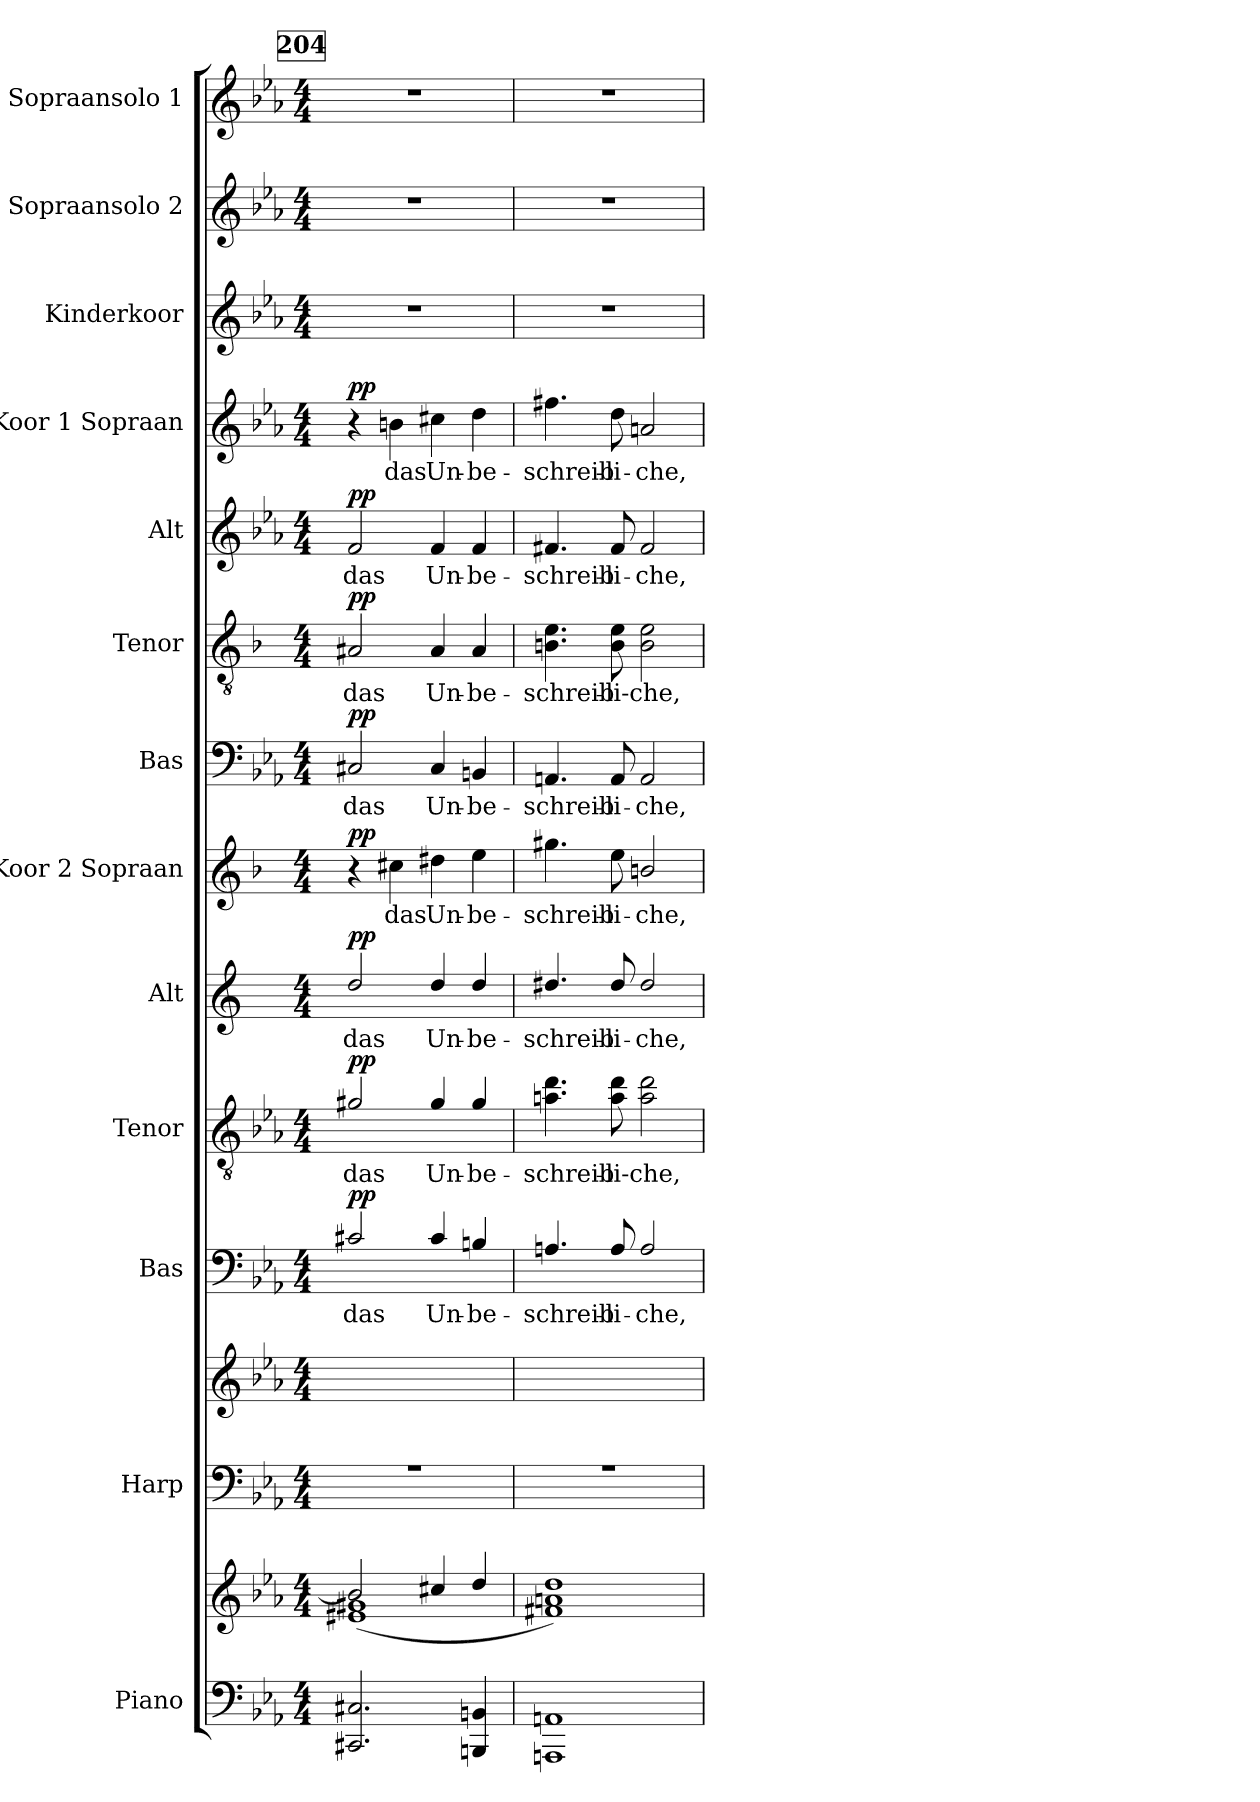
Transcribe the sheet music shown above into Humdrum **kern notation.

**kern	**kern	**kern	**kern	**kern	**text	**dynam	**kern	**text	**dynam	**kern	**text	**dynam	**kern	**text	**dynam	**kern	**text	**dynam	**kern	**text	**dynam	**kern	**text	**dynam	**kern	**text	**dynam	**kern	**kern	**kern
*part13	*part13	*part12	*part12	*part11	*part11	*part11	*part10	*part10	*part10	*part9	*part9	*part9	*part8	*part8	*part8	*part7	*part7	*part7	*part6	*part6	*part6	*part5	*part5	*part5	*part4	*part4	*part4	*part3	*part2	*part1
*staff15	*staff14	*staff13	*staff12	*staff11	*staff11	*staff11	*staff10	*staff10	*staff10	*staff9	*staff9	*staff9	*staff8	*staff8	*staff8	*staff7	*staff7	*staff7	*staff6	*staff6	*staff6	*staff5	*staff5	*staff5	*staff4	*staff4	*staff4	*staff3	*staff2	*staff1
*I"Piano	*	*I"Harp	*	*I"Bas	*	*	*I"Tenor	*	*	*I"Alt	*	*	*I"Koor 2 Sopraan	*	*	*I"Bas	*	*	*I"Tenor	*	*	*I"Alt	*	*	*I"Koor 1 Sopraan	*	*	*I"Kinderkoor	*I"Sopraansolo 2	*I"Sopraansolo 1
*I'Pno.	*	*I'Hrp.	*	*I'Bs.	*	*	*I'T.	*	*	*I'A.	*	*	*I'S.	*	*	*I'Bs.	*	*	*I'T.	*	*	*I'A.	*	*	*I'S.	*	*	*I'Kk.	*I'2.S.	*I'1. S.
*clefF4	*clefG2	*clefF4	*clefG2	*clefF4	*	*	*clefGv2	*	*	*clefG2	*	*	*clefG2	*	*	*clefF4	*	*	*clefGv2	*	*	*clefG2	*	*	*clefG2	*	*	*clefG2	*clefG2	*clefG2
*	*	*	*	*ITrd12c21	*	*	*ITrd8c14	*	*	*ITrd5c9	*	*	*ITrd1c2	*	*	*	*	*	*ITrd1c2	*	*	*	*	*	*	*	*	*	*	*
*k[b-e-a-]	*k[b-e-a-]	*k[b-e-a-]	*k[b-e-a-]	*k[b-e-a-]	*	*	*k[b-e-a-]	*	*	*k[b-e-a-]	*	*	*k[b-e-a-]	*	*	*k[b-e-a-]	*	*	*k[b-e-a-]	*	*	*k[b-e-a-]	*	*	*k[b-e-a-]	*	*	*k[b-e-a-]	*k[b-e-a-]	*k[b-e-a-]
*M4/4	*M4/4	*M4/4	*M4/4	*M4/4	*	*	*M4/4	*	*	*M4/4	*	*	*M4/4	*	*	*M4/4	*	*	*M4/4	*	*	*M4/4	*	*	*M4/4	*	*	*M4/4	*M4/4	*M4/4
!!LO:REH:place=s1:a:B:fs=14:t=204
=11	=11	=11	=11	=11	=11	=11	=11	=11	=11	=11	=11	=11	=11	=11	=11	=11	=11	=11	=11	=11	=11	=11	=11	=11	=11	=11	=11	=11	=11	=11
*	*^	*^	*	*	*	*	*	*	*	*	*	*	*	*	*	*	*	*	*	*	*	*	*	*	*	*	*	*	*	*
!	!	!	!	!	!	!	!	!LO:DY:a	!	!	!LO:DY:a	!	!	!LO:DY:a	!	!	!LO:DY:a	!	!	!LO:DY:a	!	!	!LO:DY:a	!	!	!LO:DY:a	!	!	!LO:DY:a	!	!	!
2.CC#X/ 2.C#X/	2b/]	(1e#X 1g#X	1r	1ryy	1ryy	2C#X/	das	pp	2G#X/	das	pp	2f/	das	pp	4r	.	pp	2C#X/	das	pp	2G#X/	das	pp	2f/	das	pp	4r	.	pp	1r	1r	1r
.	.	.	.	.	.	.	.	.	.	.	.	.	.	.	4bn\	das	.	.	.	.	.	.	.	.	.	.	4bn\	das	.	.	.	.
.	4cc#X/	.	.	.	.	4C#/	Un-	.	4G#/	Un-	.	4f/	Un-	.	4cc#X\	Un-	.	4C#/	Un-	.	4G#/	Un-	.	4f/	Un-	.	4cc#X\	Un-	.	.	.	.
4BBBn/ 4BBn/	4dd/	.	.	.	.	4BBn/	-be-	.	4G#/	-be-	.	4f/	-be-	.	4dd\	-be-	.	4BBn/	-be-	.	4G#/	-be-	.	4f/	-be-	.	4dd\	-be-	.	.	.	.
=12	=12	=12	=12	=12	=12	=12	=12	=12	=12	=12	=12	=12	=12	=12	=12	=12	=12	=12	=12	=12	=12	=12	=12	=12	=12	=12	=12	=12	=12	=12	=12	=12
1AAAn 1AAn	1f#X 1an 1dd)	1ryy	1r	1ryy	1ryy	4.AAn/	-schreib-	.	4.An\ 4.d\	-schreib-	.	4.f#X/	-schreib-	.	4.ff#X\	-schreib-	.	4.AAn/	-schreib-	.	4.An\ 4.d\	-schreib-	.	4.f#X/	-schreib-	.	4.ff#X\	-schreib-	.	1r	1r	1r
.	.	.	.	.	.	8AA/	-li-	.	8A\ 8d\	-li-che,-	.	8f#/	-li-	.	8dd\	-li-	.	8AA/	-li-	.	8A\ 8d\	-li-che,-	.	8f#/	-li-	.	8dd\	-li-	.	.	.	.
.	.	.	.	.	.	2AA/	-che,	.	2A\ 2d\	.	.	2f#/	-che,	.	2an/	-che,	.	2AA/	-che,	.	2A\ 2d\	.	.	2f#/	-che,	.	2an/	-che,	.	.	.	.
*	*v	*v	*	*	*	*	*	*	*	*	*	*	*	*	*	*	*	*	*	*	*	*	*	*	*	*	*	*	*	*	*	*
*	*	*v	*v	*	*	*	*	*	*	*	*	*	*	*	*	*	*	*	*	*	*	*	*	*	*	*	*	*	*	*	*
=	=	=	=	=	=	=	=	=	=	=	=	=	=	=	=	=	=	=	=	=	=	=	=	=	=	=	=	=	=	=
*-	*-	*-	*-	*-	*-	*-	*-	*-	*-	*-	*-	*-	*-	*-	*-	*-	*-	*-	*-	*-	*-	*-	*-	*-	*-	*-	*-	*-	*-	*-
